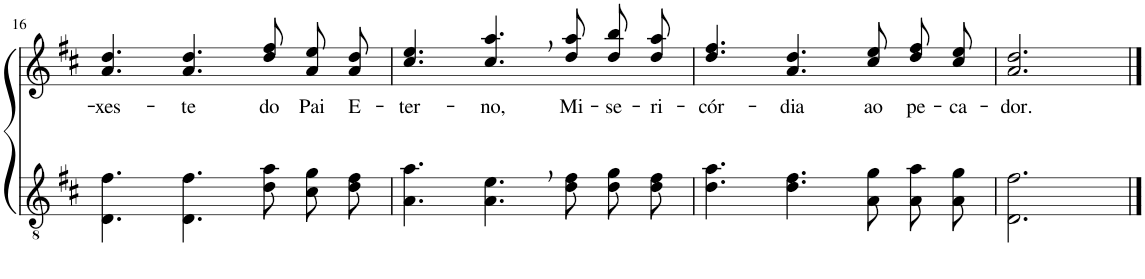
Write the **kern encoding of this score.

**kern	**kern	**text
*part2	*part1	*part1
*staff2	*staff1	*staff1
*I"Parte III e IV	*I"Parte I e II	*
!!LO:PB:g=z
*clefGv2	*clefG2	*
*Trd5c9	*Trd5c9	*
*k[f#c#]	*k[f#c#]	*
*M9/8	*M9/8	*
=16	=16	=16
!	!	!LO:LY:b
4.D\ 4.f#\	4.a/ 4.dd/	-xes-
!	!	!LO:LY:b
4.D\ 4.f#\	4.a/ 4.dd/	-te
!	!	!LO:LY:b
8d\ 8a\L	8dd\ 8ff#\L	do
!	!	!LO:LY:b
8c#\ 8g\	8a\ 8ee\	Pai
!	!	!LO:LY:b
8d\ 8f#\J	8a\ 8dd\J	E-
=17	=17	=17
!	!	!LO:LY:b
4.A\ 4.a\	4.cc#/ 4.ee/	-ter-
!	!	!LO:LY:b
4.A\, 4.e\,	4.cc#/, 4.aa/,	-no,
!	!	!LO:LY:b
8d\ 8f#\L	8dd\ 8aa\L	Mi-
!	!	!LO:LY:b
8d\ 8g\	8dd\ 8bb\	-se-
!	!	!LO:LY:b
8d\ 8f#\J	8dd\ 8aa\J	-ri-
=18	=18	=18
!	!	!LO:LY:b
4.d\ 4.a\	4.dd/ 4.ff#/	-cór-
!	!	!LO:LY:b
4.d\ 4.f#\	4.a/ 4.dd/	-dia
!	!	!LO:LY:b
8A\ 8g\L	8cc#\ 8ee\L	ao
!	!	!LO:LY:b
8A\ 8a\	8dd\ 8ff#\	pe-
!	!	!LO:LY:b
8A\ 8g\J	8cc#\ 8ee\J	-ca-
=19	=19	=19
!	!	!LO:LY:b
2.D\ 2.f#\	2.a/ 2.dd/	-dor.
==	==	==
*-	*-	*-
